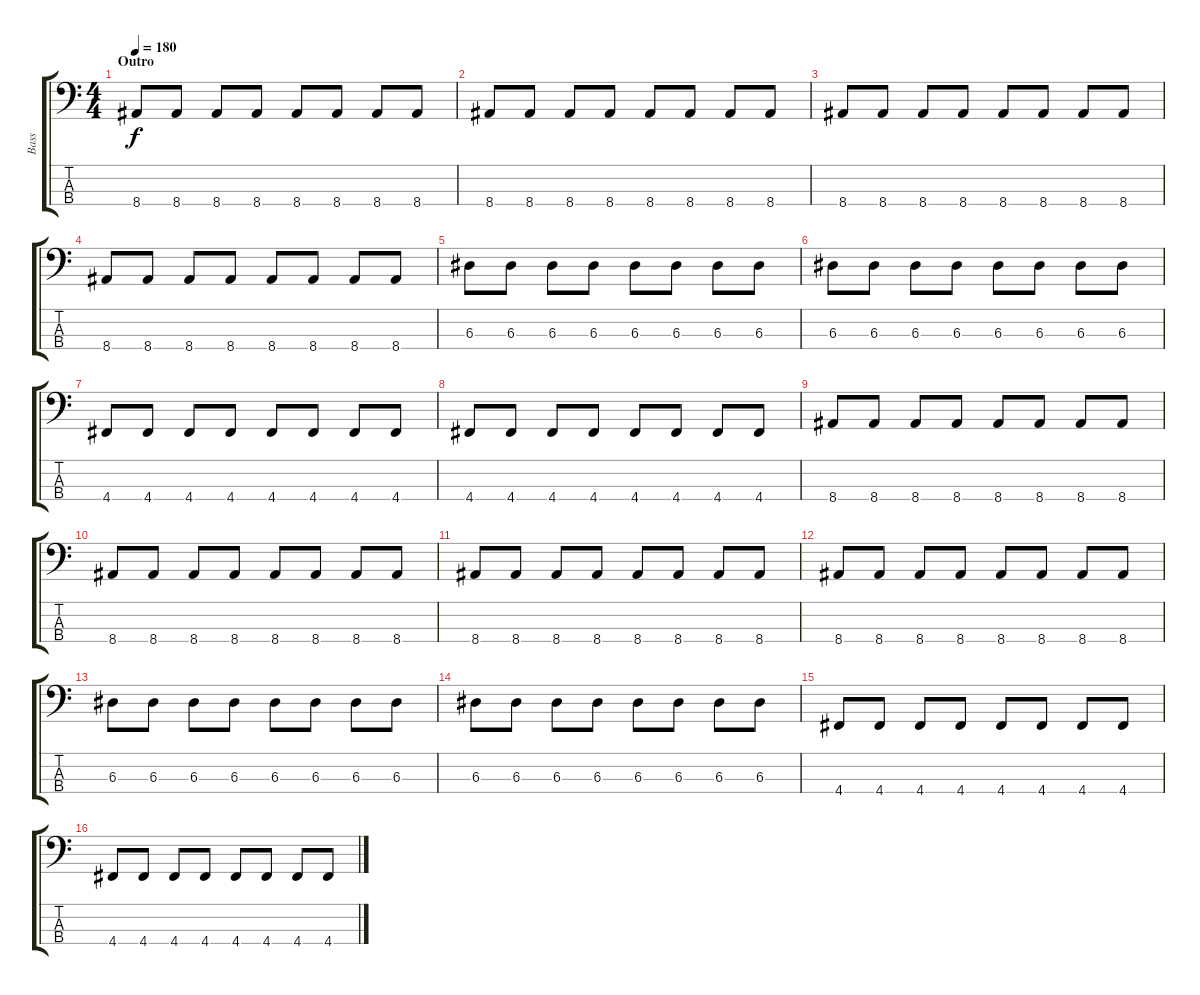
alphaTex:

\track ("Bass" "Bass") {instrument electricbassfinger}
\staff {score tabs}
\tuning (G2 D2 A1 D1) {hide}
\ts (4 4)
\section ("" "Outro")
\tempo 180
\clef f4
\ks c
8.4.8{dy f} 8.4.8 8.4.8 8.4.8 8.4.8 8.4.8 8.4.8 8.4.8 |
8.4.8 8.4.8 8.4.8 8.4.8 8.4.8 8.4.8 8.4.8 8.4.8 |
8.4.8 8.4.8 8.4.8 8.4.8 8.4.8 8.4.8 8.4.8 8.4.8 |
8.4.8 8.4.8 8.4.8 8.4.8 8.4.8 8.4.8 8.4.8 8.4.8 |
6.3.8 6.3.8 6.3.8 6.3.8 6.3.8 6.3.8 6.3.8 6.3.8 |
6.3.8 6.3.8 6.3.8 6.3.8 6.3.8 6.3.8 6.3.8 6.3.8 |
4.4.8 4.4.8 4.4.8 4.4.8 4.4.8 4.4.8 4.4.8 4.4.8 |
4.4.8 4.4.8 4.4.8 4.4.8 4.4.8 4.4.8 4.4.8 4.4.8 |
8.4.8 8.4.8 8.4.8 8.4.8 8.4.8 8.4.8 8.4.8 8.4.8 |
8.4.8 8.4.8 8.4.8 8.4.8 8.4.8 8.4.8 8.4.8 8.4.8 |
8.4.8 8.4.8 8.4.8 8.4.8 8.4.8 8.4.8 8.4.8 8.4.8 |
8.4.8 8.4.8 8.4.8 8.4.8 8.4.8 8.4.8 8.4.8 8.4.8 |
6.3.8 6.3.8 6.3.8 6.3.8 6.3.8 6.3.8 6.3.8 6.3.8 |
6.3.8 6.3.8 6.3.8 6.3.8 6.3.8 6.3.8 6.3.8 6.3.8 |
4.4.8 4.4.8 4.4.8 4.4.8 4.4.8 4.4.8 4.4.8 4.4.8 |
4.4.8 4.4.8 4.4.8 4.4.8 4.4.8 4.4.8 4.4.8 4.4.8
